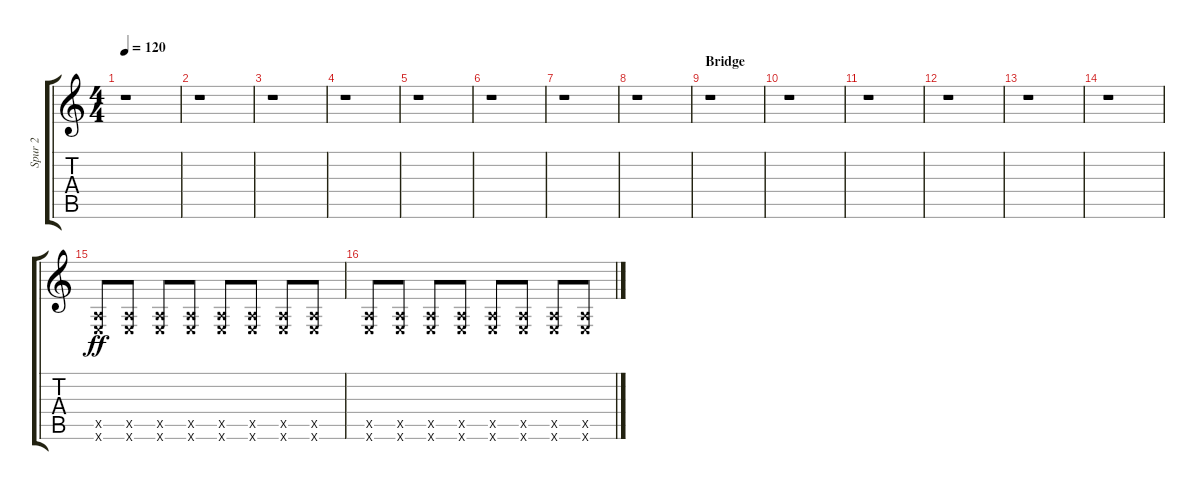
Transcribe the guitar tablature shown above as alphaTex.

\track ("Spur 2" "Spur 2") {instrument distortionguitar}
\staff {score tabs}
\tuning (E4 B3 G3 D3 A2 E2) {hide}
\ts (4 4)
\tempo 120
\clef g2
\ks c
r.1{dy ff} |
r.1 |
r.1 |
r.1 |
r.1 |
r.1 |
r.1 |
r.1 |
\section ("" "Bridge")
r.1 |
r.1 |
r.1 |
r.1 |
r.1 |
r.1 |
(0.5{x} 0.6{x}).8 (0.5{x} 0.6{x}).8 (0.5{x} 0.6{x}).8 (0.5{x} 0.6{x}).8 (0.5{x} 0.6{x}).8 (0.5{x} 0.6{x}).8 (0.5{x} 0.6{x}).8 (0.5{x} 0.6{x}).8 |
(0.5{x} 0.6{x}).8 (0.5{x} 0.6{x}).8 (0.5{x} 0.6{x}).8 (0.5{x} 0.6{x}).8 (0.5{x} 0.6{x}).8 (0.5{x} 0.6{x}).8 (0.5{x} 0.6{x}).8 (0.5{x} 0.6{x}).8
